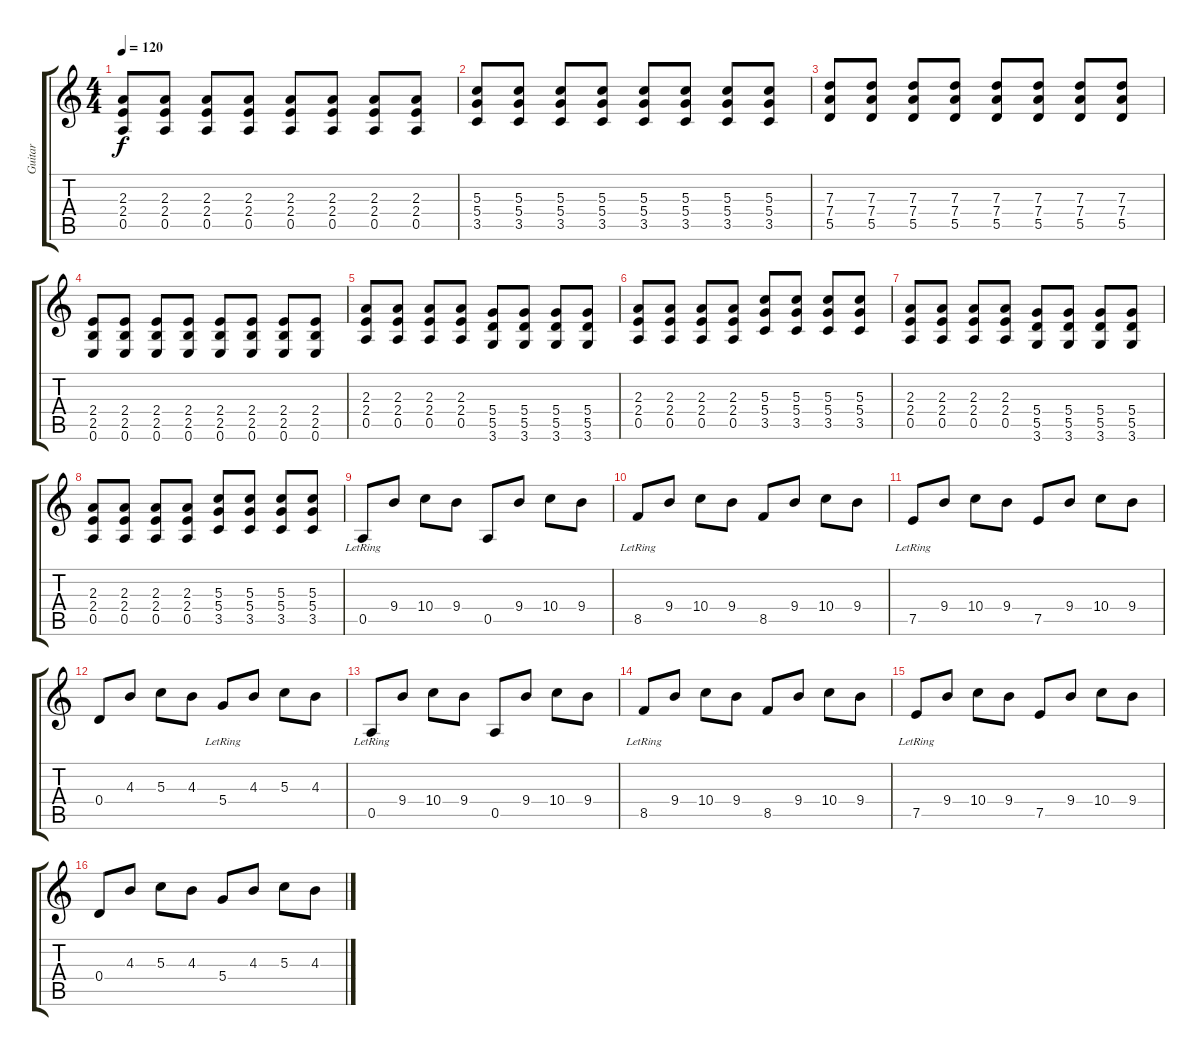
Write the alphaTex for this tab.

\track ("Guitar" "Guitar") {instrument acousticguitarsteel}
\staff {score tabs}
\tuning (E4 B3 G3 D3 A2 E2) {hide}
\ts (4 4)
\tempo 120
\clef g2
\ks c
(2.3 2.4 0.5).8{dy f instrument distortionguitar} (2.3 2.4 0.5).8 (2.3 2.4 0.5).8 (2.3 2.4 0.5).8 (2.3 2.4 0.5).8 (2.3 2.4 0.5).8 (2.3 2.4 0.5).8 (2.3 2.4 0.5).8 |
(5.3 5.4 3.5).8 (5.3 5.4 3.5).8 (5.3 5.4 3.5).8 (5.3 5.4 3.5).8 (5.3 5.4 3.5).8 (5.3 5.4 3.5).8 (5.3 5.4 3.5).8 (5.3 5.4 3.5).8 |
(7.3 7.4 5.5).8 (7.3 7.4 5.5).8 (7.3 7.4 5.5).8 (7.3 7.4 5.5).8 (7.3 7.4 5.5).8 (7.3 7.4 5.5).8 (7.3 7.4 5.5).8 (7.3 7.4 5.5).8 |
(2.4 2.5 0.6).8 (2.4 2.5 0.6).8 (2.4 2.5 0.6).8 (2.4 2.5 0.6).8 (2.4 2.5 0.6).8 (2.4 2.5 0.6).8 (2.4 2.5 0.6).8 (2.4 2.5 0.6).8 |
(2.3 2.4 0.5).8{instrument distortionguitar} (2.3 2.4 0.5).8 (2.3 2.4 0.5).8 (2.3 2.4 0.5).8 (5.4 5.5 3.6).8 (5.4 5.5 3.6).8 (5.4 5.5 3.6).8 (5.4 5.5 3.6).8 |
(2.3 2.4 0.5).8 (2.3 2.4 0.5).8 (2.3 2.4 0.5).8 (2.3 2.4 0.5).8 (5.3 5.4 3.5).8 (5.3 5.4 3.5).8 (5.3 5.4 3.5).8 (5.3 5.4 3.5).8 |
(2.3 2.4 0.5).8 (2.3 2.4 0.5).8 (2.3 2.4 0.5).8 (2.3 2.4 0.5).8 (5.4 5.5 3.6).8 (5.4 5.5 3.6).8 (5.4 5.5 3.6).8 (5.4 5.5 3.6).8 |
(2.3 2.4 0.5).8 (2.3 2.4 0.5).8 (2.3 2.4 0.5).8 (2.3 2.4 0.5).8 (5.3 5.4 3.5).8 (5.3 5.4 3.5).8 (5.3 5.4 3.5).8 (5.3 5.4 3.5).8 |
0.5{lr}.8{instrument distortionguitar} 9.4.8 10.4.8 9.4.8 0.5.8 9.4.8 10.4.8 9.4.8 |
8.5{lr}.8 9.4.8 10.4.8 9.4.8 8.5.8 9.4.8 10.4.8 9.4.8 |
7.5{lr}.8 9.4.8 10.4.8 9.4.8 7.5.8 9.4.8 10.4.8 9.4.8 |
0.4.8 4.3.8 5.3.8 4.3.8 5.4{lr}.8 4.3.8 5.3.8 4.3.8 |
0.5{lr}.8 9.4.8 10.4.8 9.4.8 0.5.8 9.4.8 10.4.8 9.4.8 |
8.5{lr}.8 9.4.8 10.4.8 9.4.8 8.5.8 9.4.8 10.4.8 9.4.8 |
7.5{lr}.8 9.4.8 10.4.8 9.4.8 7.5.8 9.4.8 10.4.8 9.4.8 |
0.4.8 4.3.8 5.3.8 4.3.8 5.4.8 4.3.8 5.3.8 4.3.8
